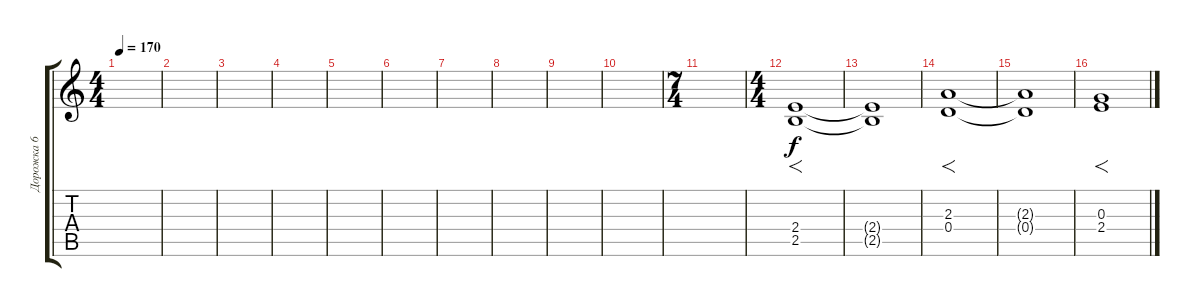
\track ("Дорожка 6" "Дорожка 6") {instrument electricguitarjazz}
\staff {score tabs}
\tuning (E4 B3 G3 D3 A2 D2) {hide}
\ts (4 4)
\tempo 170
\clef g2
\ks c
|
|
|
|
|
|
|
|
|
|
\ts (7 4)
|
\ts (4 4)
(2.4 2.5).1{f} |
(2.4{t} 2.5{t}).1 |
(2.3 0.4).1{f} |
(2.3{t} 0.4{t}).1 |
(0.3 2.4).1{f}
